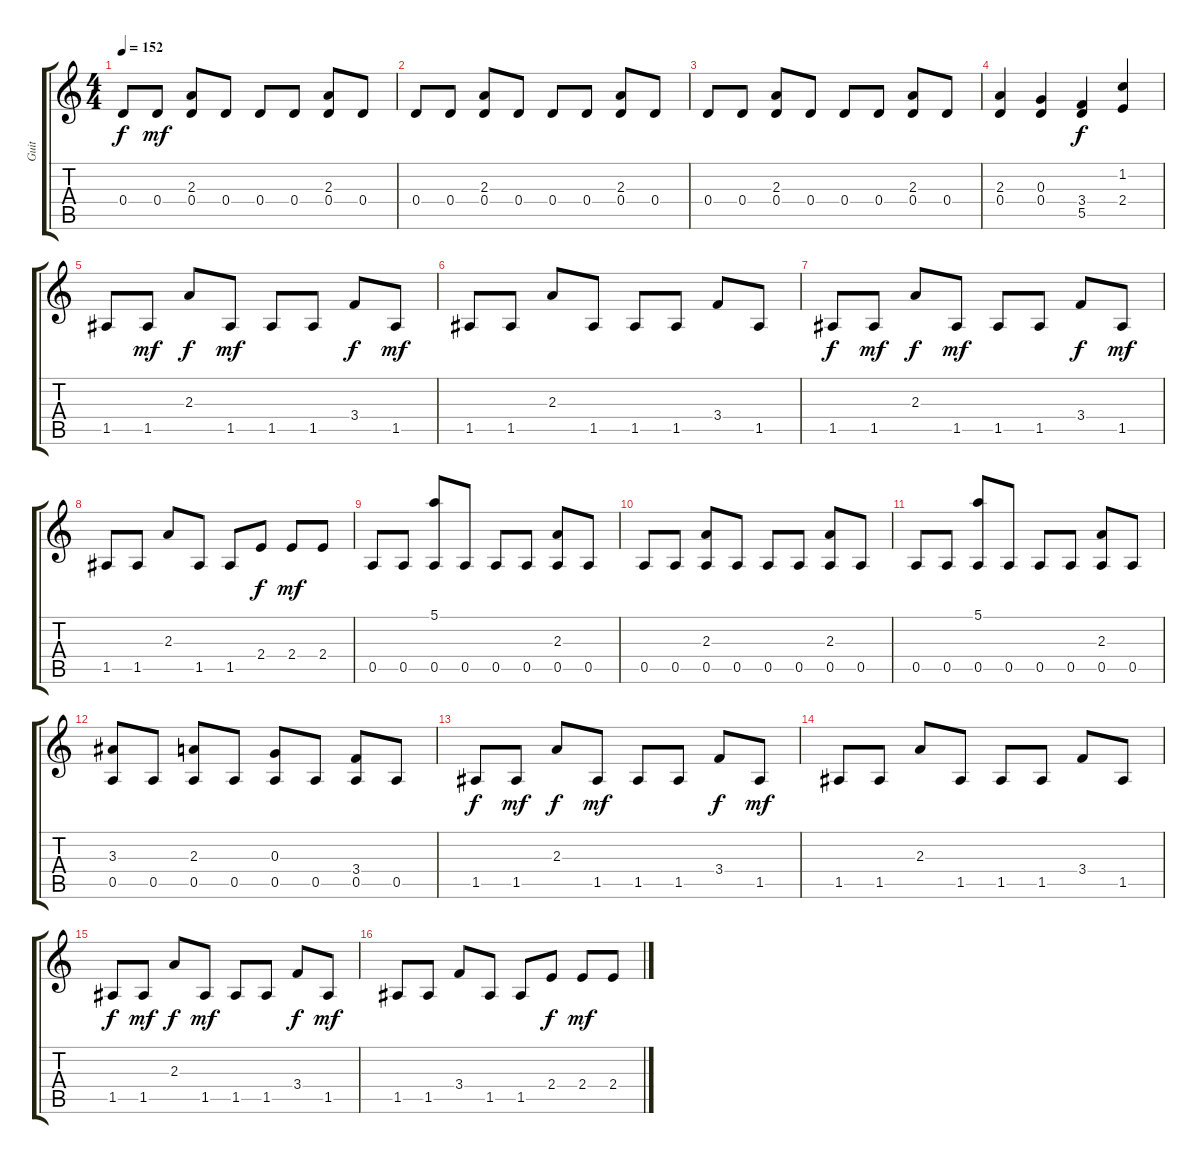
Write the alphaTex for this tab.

\track ("Guit" "Guit") {instrument overdrivenguitar}
\staff {score tabs}
\tuning (E4 B3 G3 D3 A2 E2) {hide}
\ts (4 4)
\tempo 152
\clef g2
\ks c
0.4.8{dy f} 0.4.8{dy mf} (2.3 0.4).8 0.4.8 0.4.8 0.4.8 (2.3 0.4).8 0.4.8 |
0.4.8 0.4.8 (2.3 0.4).8 0.4.8 0.4.8 0.4.8 (2.3 0.4).8 0.4.8 |
0.4.8 0.4.8 (2.3 0.4).8 0.4.8 0.4.8 0.4.8 (2.3 0.4).8 0.4.8 |
(2.3 0.4).4 (0.3 0.4).4 (3.4 5.5).4{dy f} (1.2 2.4).4 |
1.5.8 1.5.8{dy mf} 2.3.8{dy f} 1.5.8{dy mf} 1.5.8 1.5.8 3.4.8{dy f} 1.5.8{dy mf} |
1.5.8 1.5.8 2.3.8 1.5.8 1.5.8 1.5.8 3.4.8 1.5.8 |
1.5.8{dy f} 1.5.8{dy mf} 2.3.8{dy f} 1.5.8{dy mf} 1.5.8 1.5.8 3.4.8{dy f} 1.5.8{dy mf} |
1.5.8 1.5.8 2.3.8 1.5.8 1.5.8 2.4.8{dy f} 2.4.8{dy mf} 2.4.8 |
0.5.8 0.5.8 (5.1 0.5).8 0.5.8 0.5.8 0.5.8 (2.3 0.5).8 0.5.8 |
0.5.8 0.5.8 (2.3 0.5).8 0.5.8 0.5.8 0.5.8 (2.3 0.5).8 0.5.8 |
0.5.8 0.5.8 (5.1 0.5).8 0.5.8 0.5.8 0.5.8 (2.3 0.5).8 0.5.8 |
(3.3 0.5).8 0.5.8 (2.3 0.5).8 0.5.8 (0.3 0.5).8 0.5.8 (3.4 0.5).8 0.5.8 |
1.5.8{dy f} 1.5.8{dy mf} 2.3.8{dy f} 1.5.8{dy mf} 1.5.8 1.5.8 3.4.8{dy f} 1.5.8{dy mf} |
1.5.8 1.5.8 2.3.8 1.5.8 1.5.8 1.5.8 3.4.8 1.5.8 |
1.5.8{dy f} 1.5.8{dy mf} 2.3.8{dy f} 1.5.8{dy mf} 1.5.8 1.5.8 3.4.8{dy f} 1.5.8{dy mf} |
1.5.8 1.5.8 3.4.8 1.5.8 1.5.8 2.4.8{dy f} 2.4.8{dy mf} 2.4.8
